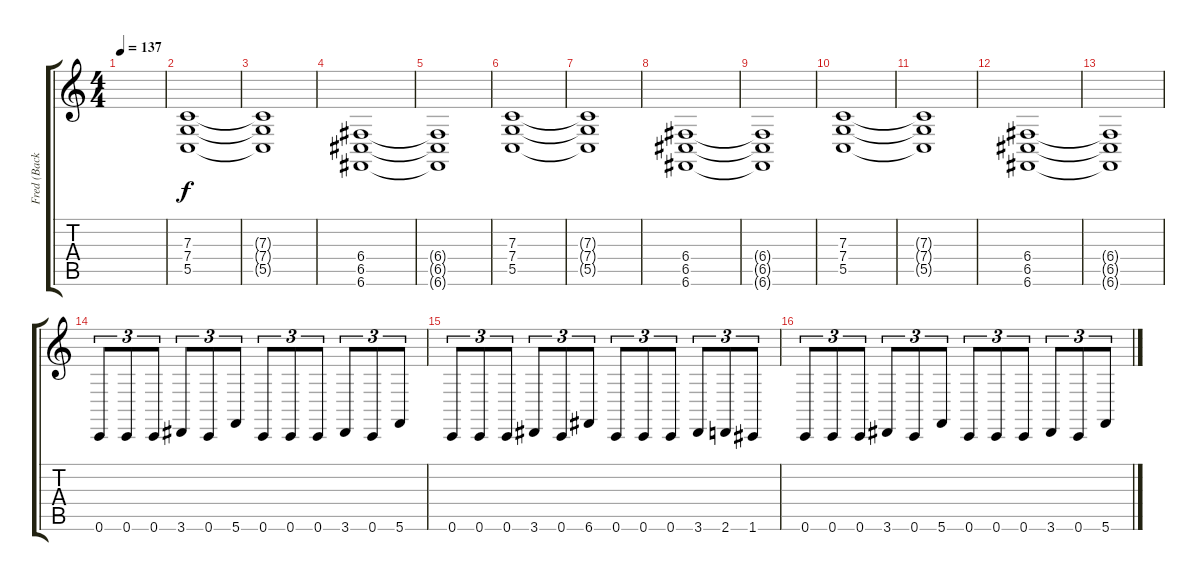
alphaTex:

\track ("Fred (Backing track)" "Fred (Back") {instrument harpsichord}
\staff {score tabs}
\tuning (D4 A3 F3 C3 G2 C2) {hide}
\ts (4 4)
\tempo 137
\clef g2
\ks c
|
(7.3 7.4 5.5).1 |
(7.3{t} 7.4{t} 5.5{t}).1 |
(6.4 6.5 6.6).1 |
(6.4{t} 6.5{t} 6.6{t}).1 |
(7.3 7.4 5.5).1 |
(7.3{t} 7.4{t} 5.5{t}).1 |
(6.4 6.5 6.6).1 |
(6.4{t} 6.5{t} 6.6{t}).1 |
(7.3 7.4 5.5).1 |
(7.3{t} 7.4{t} 5.5{t}).1 |
(6.4 6.5 6.6).1 |
(6.4{t} 6.5{t} 6.6{t}).1 |
0.6.8{tu (3 2)} 0.6.8{tu (3 2)} 0.6.8{tu (3 2)} 3.6.8{tu (3 2)} 0.6.8{tu (3 2)} 5.6.8{tu (3 2)} 0.6.8{tu (3 2)} 0.6.8{tu (3 2)} 0.6.8{tu (3 2)} 3.6.8{tu (3 2)} 0.6.8{tu (3 2)} 5.6.8{tu (3 2)} |
0.6.8{tu (3 2)} 0.6.8{tu (3 2)} 0.6.8{tu (3 2)} 3.6.8{tu (3 2)} 0.6.8{tu (3 2)} 6.6.8{tu (3 2)} 0.6.8{tu (3 2)} 0.6.8{tu (3 2)} 0.6.8{tu (3 2)} 3.6.8{tu (3 2)} 2.6.8{tu (3 2)} 1.6.8{tu (3 2)} |
0.6.8{tu (3 2)} 0.6.8{tu (3 2)} 0.6.8{tu (3 2)} 3.6.8{tu (3 2)} 0.6.8{tu (3 2)} 5.6.8{tu (3 2)} 0.6.8{tu (3 2)} 0.6.8{tu (3 2)} 0.6.8{tu (3 2)} 3.6.8{tu (3 2)} 0.6.8{tu (3 2)} 5.6.8{tu (3 2)}
